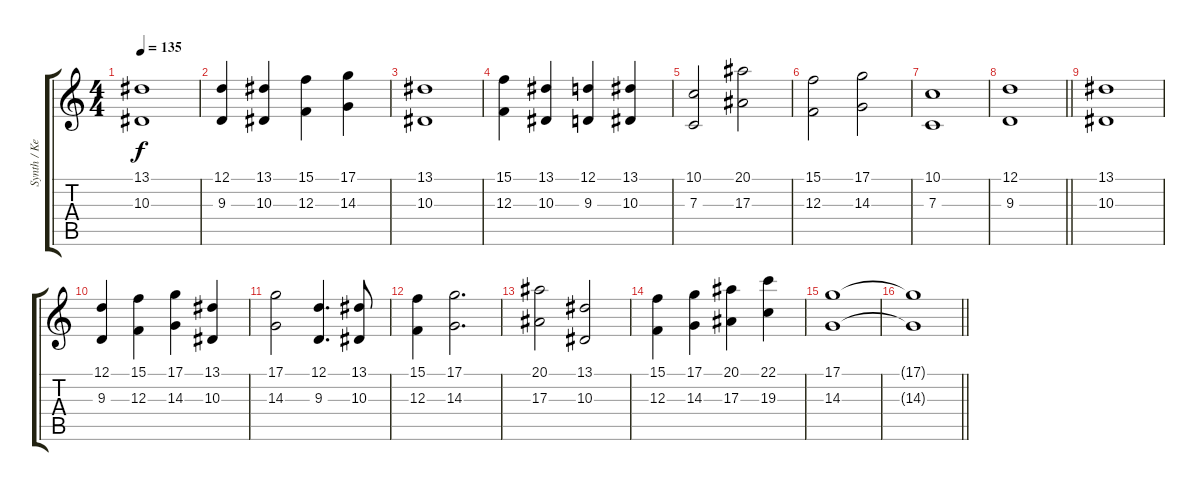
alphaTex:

\track ("Synth / Keyboard" "Synth / Ke") {instrument stringensemble1}
\staff {score tabs}
\tuning (D4 A3 F3 C3 G2 C2) {hide}
\ts (4 4)
\tempo 135
\clef g2
\ks c
(13.1 10.3).1{dy f} |
(12.1 9.3).4 (13.1 10.3).4 (15.1 12.3).4 (17.1 14.3).4 |
(13.1 10.3).1 |
(15.1 12.3).4 (13.1 10.3).4 (12.1 9.3).4 (13.1 10.3).4 |
(10.1 7.3).2 (20.1 17.3).2 |
(15.1 12.3).2 (17.1 14.3).2 |
(10.1 7.3).1 |
\barLineRight lightlight
(12.1 9.3).1 |
(13.1 10.3).1 |
(12.1 9.3).4 (15.1 12.3).4 (17.1 14.3).4 (13.1 10.3).4 |
(17.1 14.3).2 (12.1 9.3).4{d} (13.1 10.3).8 |
(15.1 12.3).4 (17.1 14.3).2{d} |
(20.1 17.3).2 (13.1 10.3).2 |
(15.1 12.3).4 (17.1 14.3).4 (20.1 17.3).4 (22.1 19.3).4 |
(17.1 14.3).1 |
\barLineRight lightlight
(17.1{t} 14.3{t}).1
